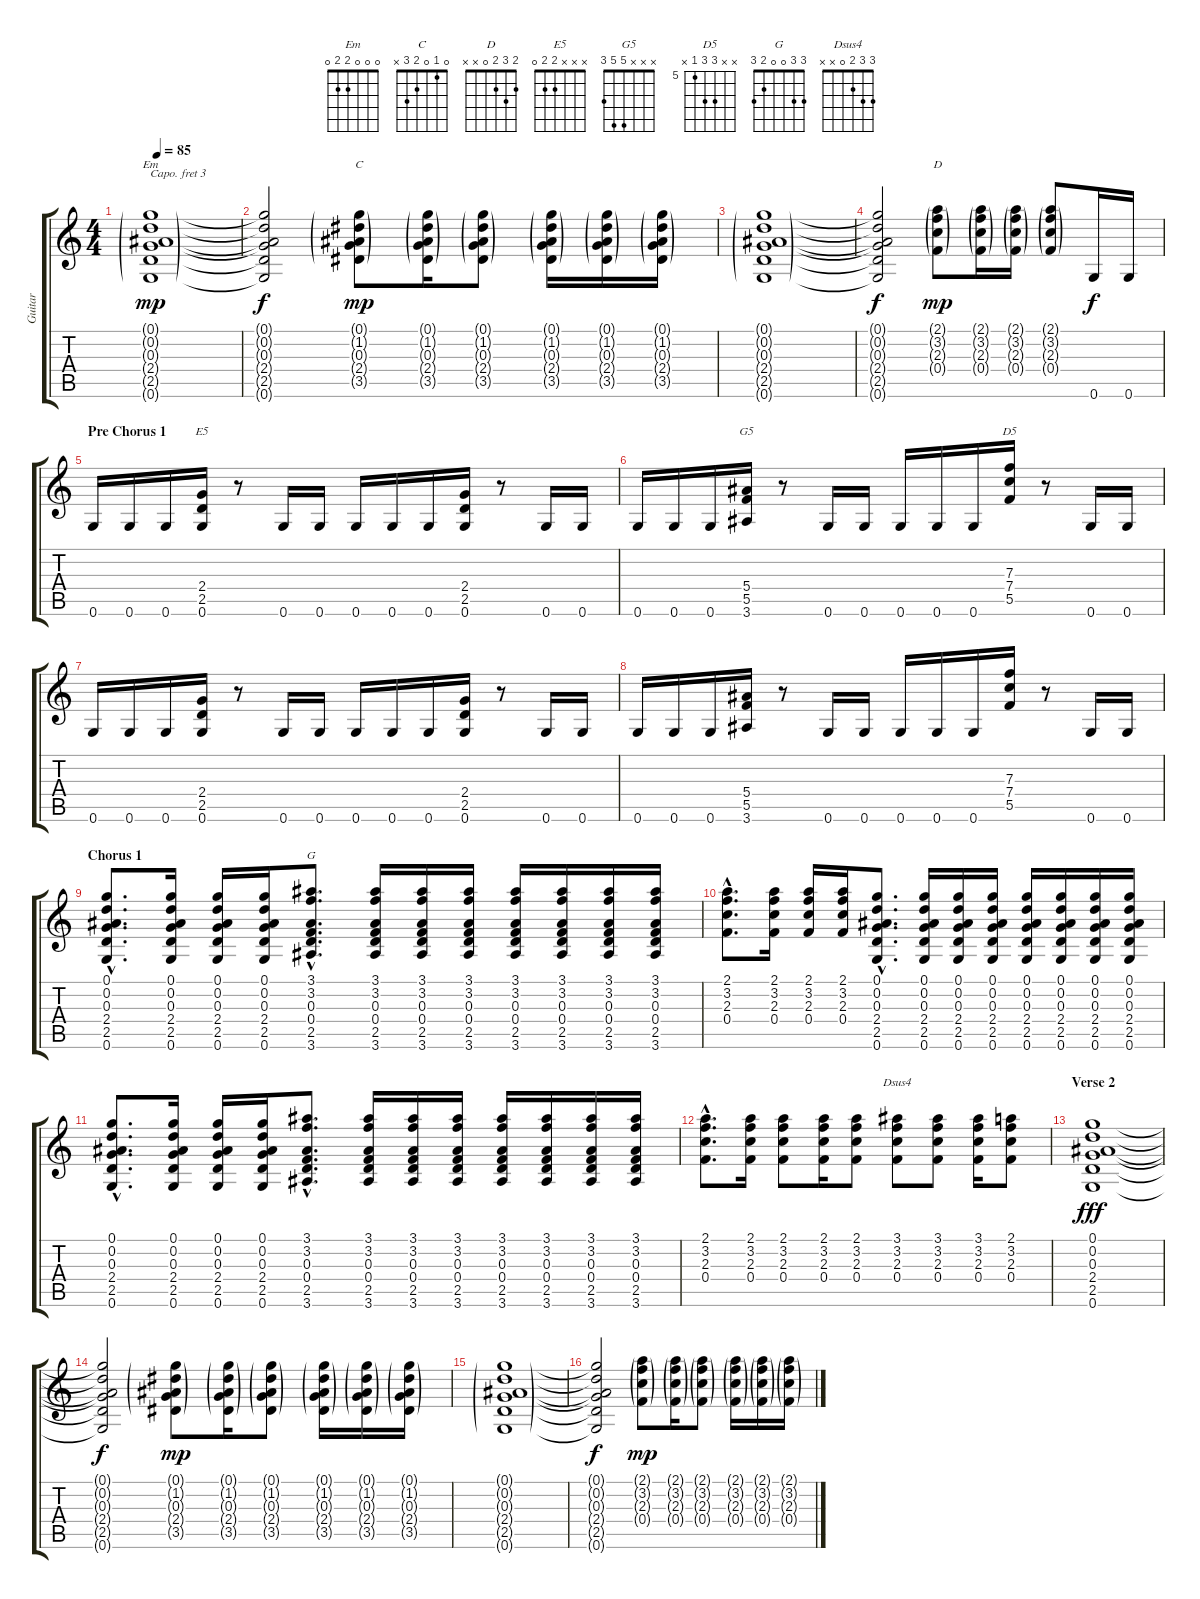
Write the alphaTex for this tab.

\track ("Guitar" "Guitar") {instrument electricguitarclean}
\staff {score tabs}
\capo 3
\tuning (E4 B3 G3 D3 A2 E2) {hide}
\chord ("Em" 0 0 0 2 2 0)
\chord ("C" 0 1 0 2 3 x)
\chord ("D" 2 3 2 0 x x)
\chord ("E5" x x x 2 2 0)
\chord ("G5" x x x 5 5 3)
\chord ("D5" x x 7 7 5 x) {firstfret 5}
\chord ("G" 3 3 0 0 2 3)
\chord ("Dsus4" 3 3 2 0 x x)
\ts (4 4)
\tempo 85
\clef g2
\ks c
(0.1{g} 0.2{g} 0.3{g} 2.4{g} 2.5{g} 0.6{g}).1{ch "Em" dy mp} |
(0.1{t} 0.2{t} 0.3{t} 2.4{t} 2.5{t} 0.6{t}).2{dy f} (0.1{g} 1.2{g} 0.3{g} 2.4{g} 3.5{g}).8{ch "C" dy mp} (0.1{g} 1.2{g} 0.3{g} 2.4{g} 3.5{g}).16 (0.1{g} 1.2{g} 0.3{g} 2.4{g} 3.5{g}).8 (0.1{g} 1.2{g} 0.3{g} 2.4{g} 3.5{g}).16 (0.1{g} 1.2{g} 0.3{g} 2.4{g} 3.5{g}).16 (0.1{g} 1.2{g} 0.3{g} 2.4{g} 3.5{g}).16 |
(0.1{g} 0.2{g} 0.3{g} 2.4{g} 2.5{g} 0.6{g}).1 |
(0.1{t} 0.2{t} 0.3{t} 2.4{t} 2.5{t} 0.6{t}).2{dy f} (2.1{g} 3.2{g} 2.3{g} 0.4{g}).8{ch "D" dy mp} (2.1{g} 3.2{g} 2.3{g} 0.4{g}).16 (2.1{g} 3.2{g} 2.3{g} 0.4{g}).16 (2.1{g} 3.2{g} 2.3{g} 0.4{g}).8 0.6.16{dy f} 0.6.16 |
\section ("" "Pre Chorus 1")
0.6.16 0.6.16 0.6.16 (2.4 2.5 0.6).16{ch "E5"} r.8 0.6.16 0.6.16 0.6.16 0.6.16 0.6.16 (2.4 2.5 0.6).16 r.8 0.6.16 0.6.16 |
0.6.16 0.6.16 0.6.16 (5.4 5.5 3.6).16{ch "G5"} r.8 0.6.16 0.6.16 0.6.16 0.6.16 0.6.16 (7.3 7.4 5.5).16{ch "D5"} r.8 0.6.16 0.6.16 |
0.6.16 0.6.16 0.6.16 (2.4 2.5 0.6).16 r.8 0.6.16 0.6.16 0.6.16 0.6.16 0.6.16 (2.4 2.5 0.6).16 r.8 0.6.16 0.6.16 |
0.6.16 0.6.16 0.6.16 (5.4 5.5 3.6).16 r.8 0.6.16 0.6.16 0.6.16 0.6.16 0.6.16 (7.3 7.4 5.5).16 r.8 0.6.16 0.6.16 |
\section ("" "Chorus 1")
(0.1{hac} 0.2{hac} 0.3{hac} 2.4{hac} 2.5{hac} 0.6{hac}).8{d} (0.1 0.2 0.3 2.4 2.5 0.6).16 (0.1 0.2 0.3 2.4 2.5 0.6).16 (0.1 0.2 0.3 2.4 2.5 0.6).16 (3.1{hac} 3.2{hac} 0.3{hac} 0.4{hac} 2.5{hac} 3.6{hac}).8{d ch "G"} (3.1 3.2 0.3 0.4 2.5 3.6).16 (3.1 3.2 0.3 0.4 2.5 3.6).16 (3.1 3.2 0.3 0.4 2.5 3.6).16 (3.1 3.2 0.3 0.4 2.5 3.6).16 (3.1 3.2 0.3 0.4 2.5 3.6).16 (3.1 3.2 0.3 0.4 2.5 3.6).16 (3.1 3.2 0.3 0.4 2.5 3.6).16 |
(2.1{hac} 3.2{hac} 2.3{hac} 0.4{hac}).8{d} (2.1 3.2 2.3 0.4).16 (2.1 3.2 2.3 0.4).16 (2.1 3.2 2.3 0.4).16 (0.1{hac} 0.2{hac} 0.3{hac} 2.4{hac} 2.5{hac} 0.6{hac}).8{d} (0.1 0.2 0.3 2.4 2.5 0.6).16 (0.1 0.2 0.3 2.4 2.5 0.6).16 (0.1 0.2 0.3 2.4 2.5 0.6).16 (0.1 0.2 0.3 2.4 2.5 0.6).16 (0.1 0.2 0.3 2.4 2.5 0.6).16 (0.1 0.2 0.3 2.4 2.5 0.6).16 (0.1 0.2 0.3 2.4 2.5 0.6).16 |
(0.1{hac} 0.2{hac} 0.3{hac} 2.4{hac} 2.5{hac} 0.6{hac}).8{d} (0.1 0.2 0.3 2.4 2.5 0.6).16 (0.1 0.2 0.3 2.4 2.5 0.6).16 (0.1 0.2 0.3 2.4 2.5 0.6).16 (3.1{hac} 3.2{hac} 0.3{hac} 0.4{hac} 2.5{hac} 3.6{hac}).8{d} (3.1 3.2 0.3 0.4 2.5 3.6).16 (3.1 3.2 0.3 0.4 2.5 3.6).16 (3.1 3.2 0.3 0.4 2.5 3.6).16 (3.1 3.2 0.3 0.4 2.5 3.6).16 (3.1 3.2 0.3 0.4 2.5 3.6).16 (3.1 3.2 0.3 0.4 2.5 3.6).16 (3.1 3.2 0.3 0.4 2.5 3.6).16 |
(2.1{hac} 3.2{hac} 2.3{hac} 0.4{hac}).8{d} (2.1 3.2 2.3 0.4).16 (2.1 3.2 2.3 0.4).8 (2.1 3.2 2.3 0.4).16 (2.1 3.2 2.3 0.4).8 (3.1 3.2 2.3 0.4).8{ch "Dsus4"} (3.1 3.2 2.3 0.4).8 (3.1 3.2 2.3 0.4).16 (2.1 3.2 2.3 0.4).8 |
\section ("" "Verse 2")
(0.1 0.2 0.3 2.4 2.5 0.6).1{dy fff} |
(0.1{t} 0.2{t} 0.3{t} 2.4{t} 2.5{t} 0.6{t}).2{dy f} (0.1{g} 1.2{g} 0.3{g} 2.4{g} 3.5{g}).8{dy mp} (0.1{g} 1.2{g} 0.3{g} 2.4{g} 3.5{g}).16 (0.1{g} 1.2{g} 0.3{g} 2.4{g} 3.5{g}).8 (0.1{g} 1.2{g} 0.3{g} 2.4{g} 3.5{g}).16 (0.1{g} 1.2{g} 0.3{g} 2.4{g} 3.5{g}).16 (0.1{g} 1.2{g} 0.3{g} 2.4{g} 3.5{g}).16 |
(0.1{g} 0.2{g} 0.3{g} 2.4{g} 2.5{g} 0.6{g}).1 |
(0.1{t} 0.2{t} 0.3{t} 2.4{t} 2.5{t} 0.6{t}).2{dy f} (2.1{g} 3.2{g} 2.3{g} 0.4{g}).8{dy mp} (2.1{g} 3.2{g} 2.3{g} 0.4{g}).16 (2.1{g} 3.2{g} 2.3{g} 0.4{g}).8 (2.1{g} 3.2{g} 2.3{g} 0.4{g}).16 (2.1{g} 3.2{g} 2.3{g} 0.4{g}).16 (2.1{g} 3.2{g} 2.3{g} 0.4{g}).16
